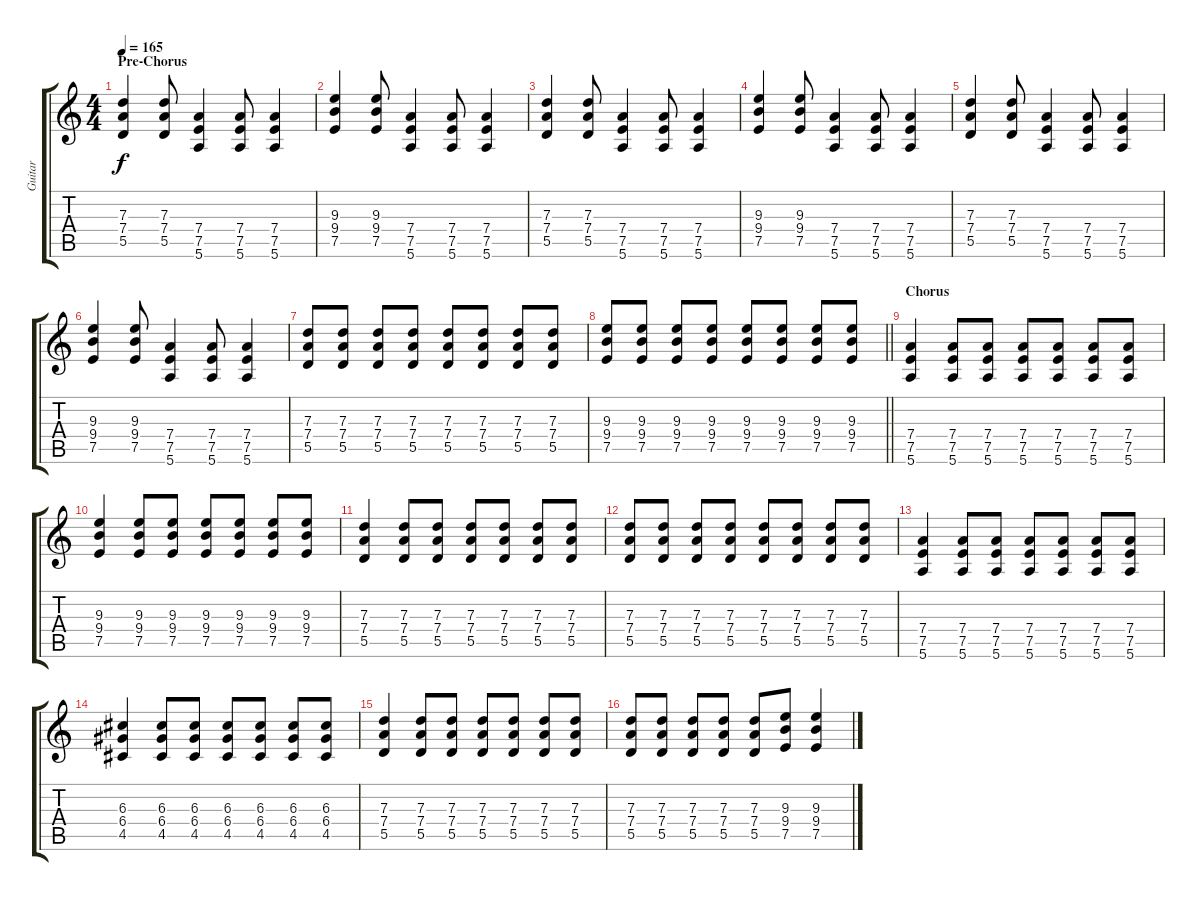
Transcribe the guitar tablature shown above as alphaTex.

\track ("Guitar" "Guitar") {instrument distortionguitar}
\staff {score tabs}
\tuning (E4 B3 G3 D3 A2 E2) {hide}
\ts (4 4)
\section ("" "Pre-Chorus")
\tempo 165
\clef g2
\ks c
(7.3 7.4 5.5).4{dy f} (7.3 7.4 5.5).8 (7.4 7.5 5.6).4 (7.4 7.5 5.6).8 (7.4 7.5 5.6).4 |
(9.3 9.4 7.5).4 (9.3 9.4 7.5).8 (7.4 7.5 5.6).4 (7.4 7.5 5.6).8 (7.4 7.5 5.6).4 |
(7.3 7.4 5.5).4 (7.3 7.4 5.5).8 (7.4 7.5 5.6).4 (7.4 7.5 5.6).8 (7.4 7.5 5.6).4 |
(9.3 9.4 7.5).4 (9.3 9.4 7.5).8 (7.4 7.5 5.6).4 (7.4 7.5 5.6).8 (7.4 7.5 5.6).4 |
(7.3 7.4 5.5).4 (7.3 7.4 5.5).8 (7.4 7.5 5.6).4 (7.4 7.5 5.6).8 (7.4 7.5 5.6).4 |
(9.3 9.4 7.5).4 (9.3 9.4 7.5).8 (7.4 7.5 5.6).4 (7.4 7.5 5.6).8 (7.4 7.5 5.6).4 |
(7.3 7.4 5.5).8 (7.3 7.4 5.5).8 (7.3 7.4 5.5).8 (7.3 7.4 5.5).8 (7.3 7.4 5.5).8 (7.3 7.4 5.5).8 (7.3 7.4 5.5).8 (7.3 7.4 5.5).8 |
\barLineRight lightlight
(9.3 9.4 7.5).8 (9.3 9.4 7.5).8 (9.3 9.4 7.5).8 (9.3 9.4 7.5).8 (9.3 9.4 7.5).8 (9.3 9.4 7.5).8 (9.3 9.4 7.5).8 (9.3 9.4 7.5).8 |
\section ("" "Chorus")
(7.4 7.5 5.6).4 (7.4 7.5 5.6).8 (7.4 7.5 5.6).8 (7.4 7.5 5.6).8 (7.4 7.5 5.6).8 (7.4 7.5 5.6).8 (7.4 7.5 5.6).8 |
(9.3 9.4 7.5).4 (9.3 9.4 7.5).8 (9.3 9.4 7.5).8 (9.3 9.4 7.5).8 (9.3 9.4 7.5).8 (9.3 9.4 7.5).8 (9.3 9.4 7.5).8 |
(7.3 7.4 5.5).4 (7.3 7.4 5.5).8 (7.3 7.4 5.5).8 (7.3 7.4 5.5).8 (7.3 7.4 5.5).8 (7.3 7.4 5.5).8 (7.3 7.4 5.5).8 |
(7.3 7.4 5.5).8 (7.3 7.4 5.5).8 (7.3 7.4 5.5).8 (7.3 7.4 5.5).8 (7.3 7.4 5.5).8 (7.3 7.4 5.5).8 (7.3 7.4 5.5).8 (7.3 7.4 5.5).8 |
(7.4 7.5 5.6).4 (7.4 7.5 5.6).8 (7.4 7.5 5.6).8 (7.4 7.5 5.6).8 (7.4 7.5 5.6).8 (7.4 7.5 5.6).8 (7.4 7.5 5.6).8 |
(6.3 6.4 4.5).4 (6.3 6.4 4.5).8 (6.3 6.4 4.5).8 (6.3 6.4 4.5).8 (6.3 6.4 4.5).8 (6.3 6.4 4.5).8 (6.3 6.4 4.5).8 |
(7.3 7.4 5.5).4 (7.3 7.4 5.5).8 (7.3 7.4 5.5).8 (7.3 7.4 5.5).8 (7.3 7.4 5.5).8 (7.3 7.4 5.5).8 (7.3 7.4 5.5).8 |
(7.3 7.4 5.5).8 (7.3 7.4 5.5).8 (7.3 7.4 5.5).8 (7.3 7.4 5.5).8 (7.3 7.4 5.5).8 (9.3 9.4 7.5).8 (9.3 9.4 7.5).4
